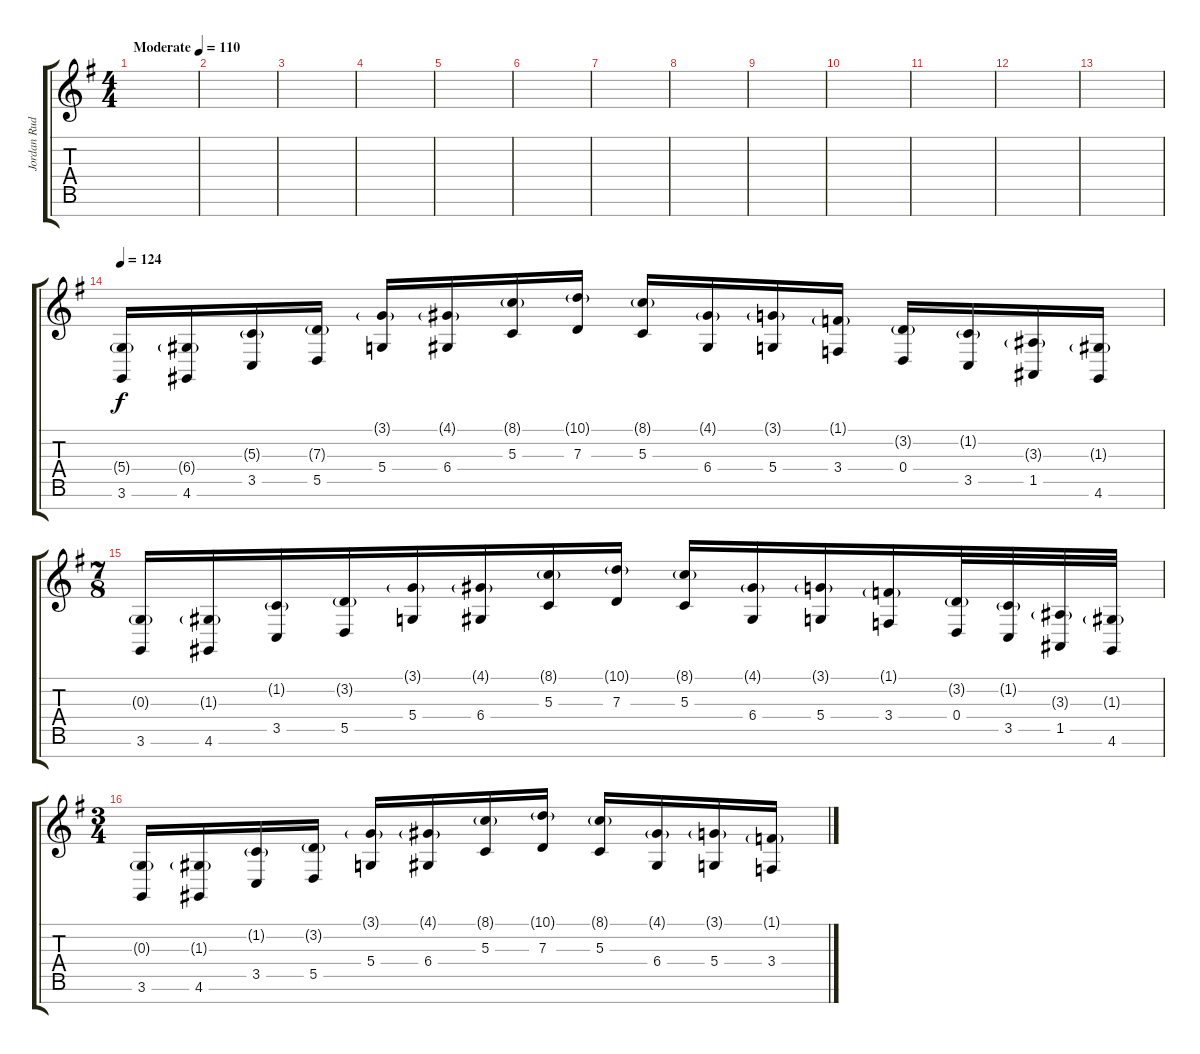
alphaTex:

\track ("Jordan Rudess - Keyboards" "Jordan Rud") {instrument lead2sawtooth}
\staff {score tabs}
\tuning (E4 B3 G3 D3 A2 E2 B1) {hide}
\ts (4 4)
\tempo (110 "Moderate")
\clef g2
\ks g
|
|
|
|
|
|
|
|
|
|
|
|
|
\tempo 124
(5.4{g} 3.6).16{volume 11 instrument fx1rain} (6.4{g} 4.6).16 (5.3{g} 3.5).16 (7.3{g} 5.5).16 (3.1{g} 5.4).16 (4.1{g} 6.4).16 (8.1{g} 5.3).16 (10.1{g} 7.3).16 (8.1{g} 5.3).16 (4.1{g} 6.4).16 (3.1{g} 5.4).16 (1.1{g} 3.4).16 (3.2{g} 0.4).16 (1.2{g} 3.5).16 (3.3{g} 1.5).16 (1.3{g} 4.6).16 |
\ts (7 8)
(0.3{g} 3.6).16 (1.3{g} 4.6).16 (1.2{g} 3.5).16 (3.2{g} 5.5).16 (3.1{g} 5.4).16 (4.1{g} 6.4).16 (8.1{g} 5.3).16 (10.1{g} 7.3).16 (8.1{g} 5.3).16 (4.1{g} 6.4).16 (3.1{g} 5.4).16 (1.1{g} 3.4).16 (3.2{g} 0.4).32 (1.2{g} 3.5).32 (3.3{g} 1.5).32 (1.3{g} 4.6).32 |
\ts (3 4)
(0.3{g} 3.6).16 (1.3{g} 4.6).16 (1.2{g} 3.5).16 (3.2{g} 5.5).16 (3.1{g} 5.4).16 (4.1{g} 6.4).16 (8.1{g} 5.3).16 (10.1{g} 7.3).16 (8.1{g} 5.3).16 (4.1{g} 6.4).16 (3.1{g} 5.4).16 (1.1{g} 3.4).16
